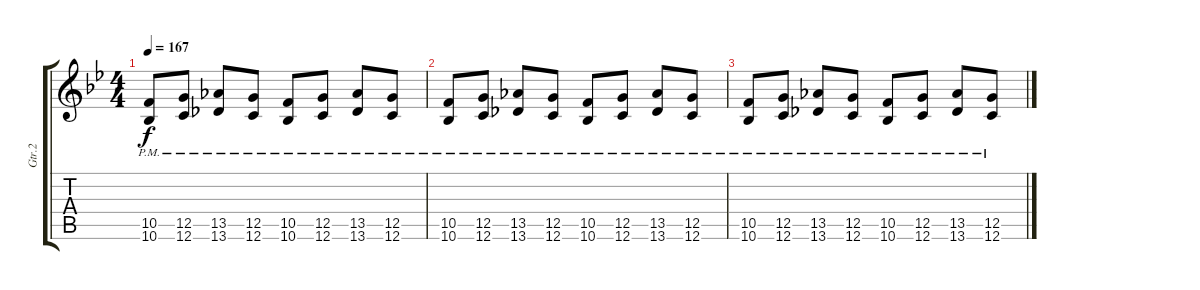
\track ("Gtr.2" "Gtr.2") {instrument distortionguitar}
\staff {score tabs}
\tuning (D4 A3 F3 C3 G2 C2) {hide}
\ts (4 4)
\tempo 167
\clef g2
\ks bb
(10.5{pm} 10.6{pm}).8{dy f} (12.5{pm} 12.6{pm}).8 (13.5{pm} 13.6{pm}).8 (12.5{pm} 12.6{pm}).8 (10.5{pm} 10.6{pm}).8 (12.5{pm} 12.6{pm}).8 (13.5{pm} 13.6{pm}).8 (12.5{pm} 12.6{pm}).8 |
(10.5{pm} 10.6{pm}).8 (12.5{pm} 12.6{pm}).8 (13.5{pm} 13.6{pm}).8 (12.5{pm} 12.6{pm}).8 (10.5{pm} 10.6{pm}).8 (12.5{pm} 12.6{pm}).8 (13.5{pm} 13.6{pm}).8 (12.5{pm} 12.6{pm}).8 |
(10.5{pm} 10.6{pm}).8 (12.5{pm} 12.6{pm}).8 (13.5{pm} 13.6{pm}).8 (12.5{pm} 12.6{pm}).8 (10.5{pm} 10.6{pm}).8 (12.5{pm} 12.6{pm}).8 (13.5{pm} 13.6{pm}).8 (12.5{pm} 12.6{pm}).8
